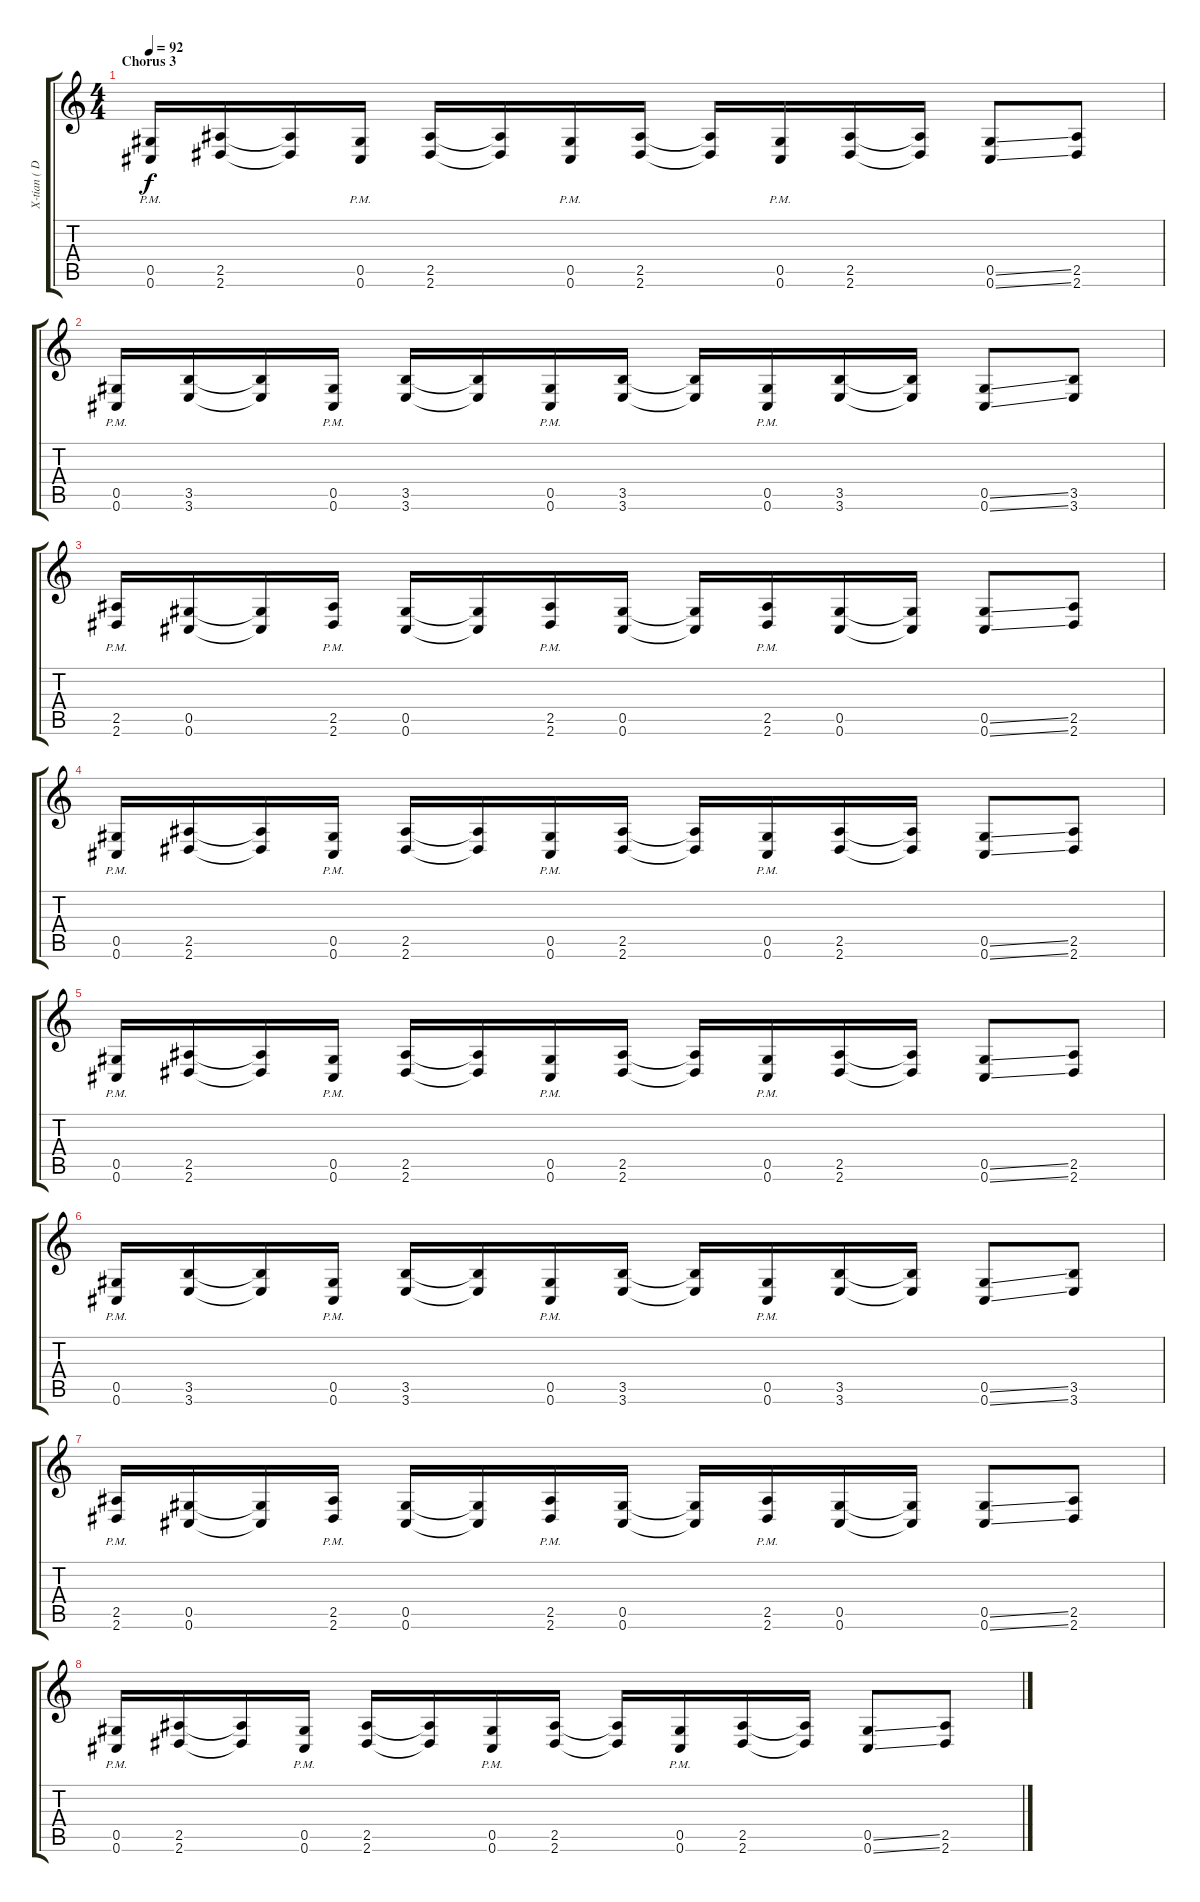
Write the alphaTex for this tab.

\track ("X-tian ( Distortion guitar )" "X-tian ( D") {instrument distortionguitar}
\staff {score tabs}
\tuning (Eb4 Bb3 Gb3 Db3 Ab2 Db2) {hide}
\ts (4 4)
\section ("" "Chorus 3")
\tempo 92
\clef g2
\ks c
(0.5{pm} 0.6{pm}).16{dy f} (2.5 2.6).16 (2.5{t} 2.6{t}).16 (0.5{pm} 0.6{pm}).16 (2.5 2.6).16 (2.5{t} 2.6{t}).16 (0.5{pm} 0.6{pm}).16 (2.5 2.6).16 (2.5{t} 2.6{t}).16 (0.5{pm} 0.6{pm}).16 (2.5 2.6).16 (2.5{t} 2.6{t}).16 (0.5{ss} 0.6{ss}).8 (2.5 2.6).8 |
(0.5{pm} 0.6{pm}).16 (3.5 3.6).16 (3.5{t} 3.6{t}).16 (0.5{pm} 0.6{pm}).16 (3.5 3.6).16 (3.5{t} 3.6{t}).16 (0.5{pm} 0.6{pm}).16 (3.5 3.6).16 (3.5{t} 3.6{t}).16 (0.5{pm} 0.6{pm}).16 (3.5 3.6).16 (3.5{t} 3.6{t}).16 (0.5{ss} 0.6{ss}).8 (3.5 3.6).8 |
(2.5{pm} 2.6{pm}).16 (0.5 0.6).16 (0.5{t} 0.6{t}).16 (2.5{pm} 2.6{pm}).16 (0.5 0.6).16 (0.5{t} 0.6{t}).16 (2.5{pm} 2.6{pm}).16 (0.5 0.6).16 (0.5{t} 0.6{t}).16 (2.5{pm} 2.6{pm}).16 (0.5 0.6).16 (0.5{t} 0.6{t}).16 (0.5{ss} 0.6{ss}).8 (2.5 2.6).8 |
(0.5{pm} 0.6{pm}).16 (2.5 2.6).16 (2.5{t} 2.6{t}).16 (0.5{pm} 0.6{pm}).16 (2.5 2.6).16 (2.5{t} 2.6{t}).16 (0.5{pm} 0.6{pm}).16 (2.5 2.6).16 (2.5{t} 2.6{t}).16 (0.5{pm} 0.6{pm}).16 (2.5 2.6).16 (2.5{t} 2.6{t}).16 (0.5{ss} 0.6{ss}).8 (2.5 2.6).8 |
(0.5{pm} 0.6{pm}).16 (2.5 2.6).16 (2.5{t} 2.6{t}).16 (0.5{pm} 0.6{pm}).16 (2.5 2.6).16 (2.5{t} 2.6{t}).16 (0.5{pm} 0.6{pm}).16 (2.5 2.6).16 (2.5{t} 2.6{t}).16 (0.5{pm} 0.6{pm}).16 (2.5 2.6).16 (2.5{t} 2.6{t}).16 (0.5{ss} 0.6{ss}).8 (2.5 2.6).8 |
(0.5{pm} 0.6{pm}).16 (3.5 3.6).16 (3.5{t} 3.6{t}).16 (0.5{pm} 0.6{pm}).16 (3.5 3.6).16 (3.5{t} 3.6{t}).16 (0.5{pm} 0.6{pm}).16 (3.5 3.6).16 (3.5{t} 3.6{t}).16 (0.5{pm} 0.6{pm}).16 (3.5 3.6).16 (3.5{t} 3.6{t}).16 (0.5{ss} 0.6{ss}).8 (3.5 3.6).8 |
(2.5{pm} 2.6{pm}).16 (0.5 0.6).16 (0.5{t} 0.6{t}).16 (2.5{pm} 2.6{pm}).16 (0.5 0.6).16 (0.5{t} 0.6{t}).16 (2.5{pm} 2.6{pm}).16 (0.5 0.6).16 (0.5{t} 0.6{t}).16 (2.5{pm} 2.6{pm}).16 (0.5 0.6).16 (0.5{t} 0.6{t}).16 (0.5{ss} 0.6{ss}).8 (2.5 2.6).8 |
(0.5{pm} 0.6{pm}).16 (2.5 2.6).16 (2.5{t} 2.6{t}).16 (0.5{pm} 0.6{pm}).16 (2.5 2.6).16 (2.5{t} 2.6{t}).16 (0.5{pm} 0.6{pm}).16 (2.5 2.6).16 (2.5{t} 2.6{t}).16 (0.5{pm} 0.6{pm}).16 (2.5 2.6).16 (2.5{t} 2.6{t}).16 (0.5{ss} 0.6{ss}).8 (2.5 2.6).8
